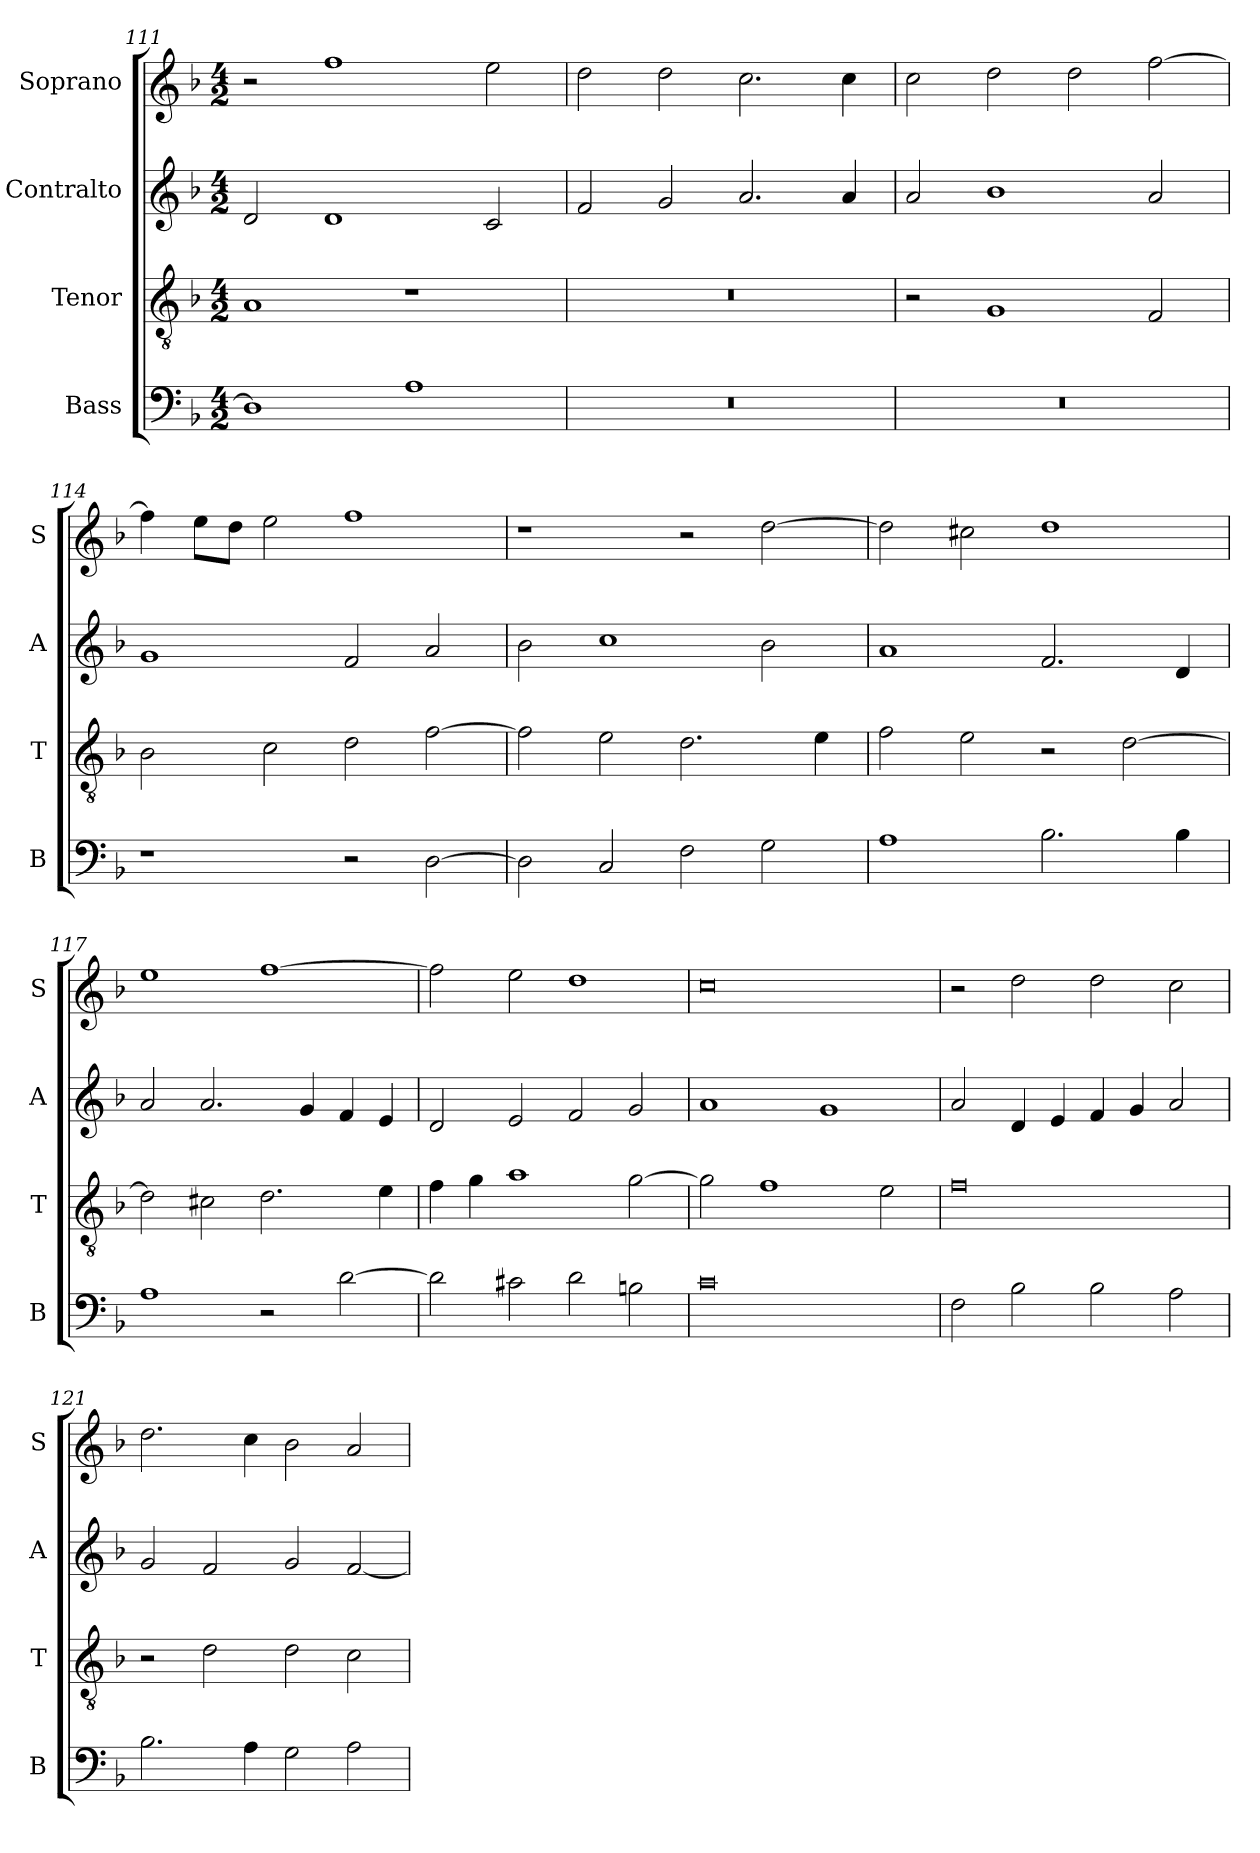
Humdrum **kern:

**kern	**kern	**kern	**kern
*part4	*part3	*part2	*part1
*staff4	*staff3	*staff2	*staff1
*I"Bass	*I"Tenor	*I"Contralto	*I"Soprano
*I'B	*I'T	*I'A	*I'S
*clefF4	*clefGv2	*clefG2	*clefG2
*k[b-]	*k[b-]	*k[b-]	*k[b-]
*D:aeo	*D:aeo	*D:aeo	*D:aeo
*M4/2	*M4/2	*M4/2	*M4/2
=111	=111	=111	=111
1D]	1A	2d	2r
.	.	1d	1ff
1A	1r	.	.
.	.	2c	2ee
=112	=112	=112	=112
0r	0r	2f	2dd
.	.	2g	2dd
.	.	2.a	2.cc
.	.	4a	4cc
=113	=113	=113	=113
0r	2r	2a	2cc
.	1G	1b-	2dd
.	.	.	2dd
.	2F	2a	[2ff
=114	=114	=114	=114
1r	2B-	1g	4ff]
.	.	.	8ee\L
.	.	.	8dd\J
.	2c	.	2ee
2r	2d	2f	1ff
[2D	[2f	2a	.
=115	=115	=115	=115
2D]	2f]	2b-	1r
2C	2e	1cc	.
2F	2.d	.	2r
2G	.	2b-	[2dd
.	4e	.	.
=116	=116	=116	=116
1A	2f	1a	2dd]
.	2e	.	2cc#X
2.B-	2r	2.f	1dd
.	[2d	.	.
4B-	.	4d	.
=117	=117	=117	=117
1A	2d]	2a	1ee
.	2c#X	2.a	.
2r	2.d	.	[1ff
.	.	4g	.
[2d	.	4f	.
.	4e	4e	.
=118	=118	=118	=118
2d]	4f	2d	2ff]
.	4g	.	.
2c#X	1a	2e	2ee
2d	.	2f	1dd
2Bn	[2g	2g	.
=119	=119	=119	=119
0c	2g]	1a	0cc
.	1f	.	.
.	.	1g	.
.	2e	.	.
=120	=120	=120	=120
2F	0f	2a	2r
2B-	.	4d	2dd
.	.	4e	.
2B-	.	4f	2dd
.	.	4g	.
2A	.	2a	2cc
=121	=121	=121	=121
2.B-	2r	2g	2.dd
.	2d	2f	.
4A	.	.	4cc
2G	2d	2g	2b-
2A	2c	[2f	2a
=	=	=	=
*-	*-	*-	*-
